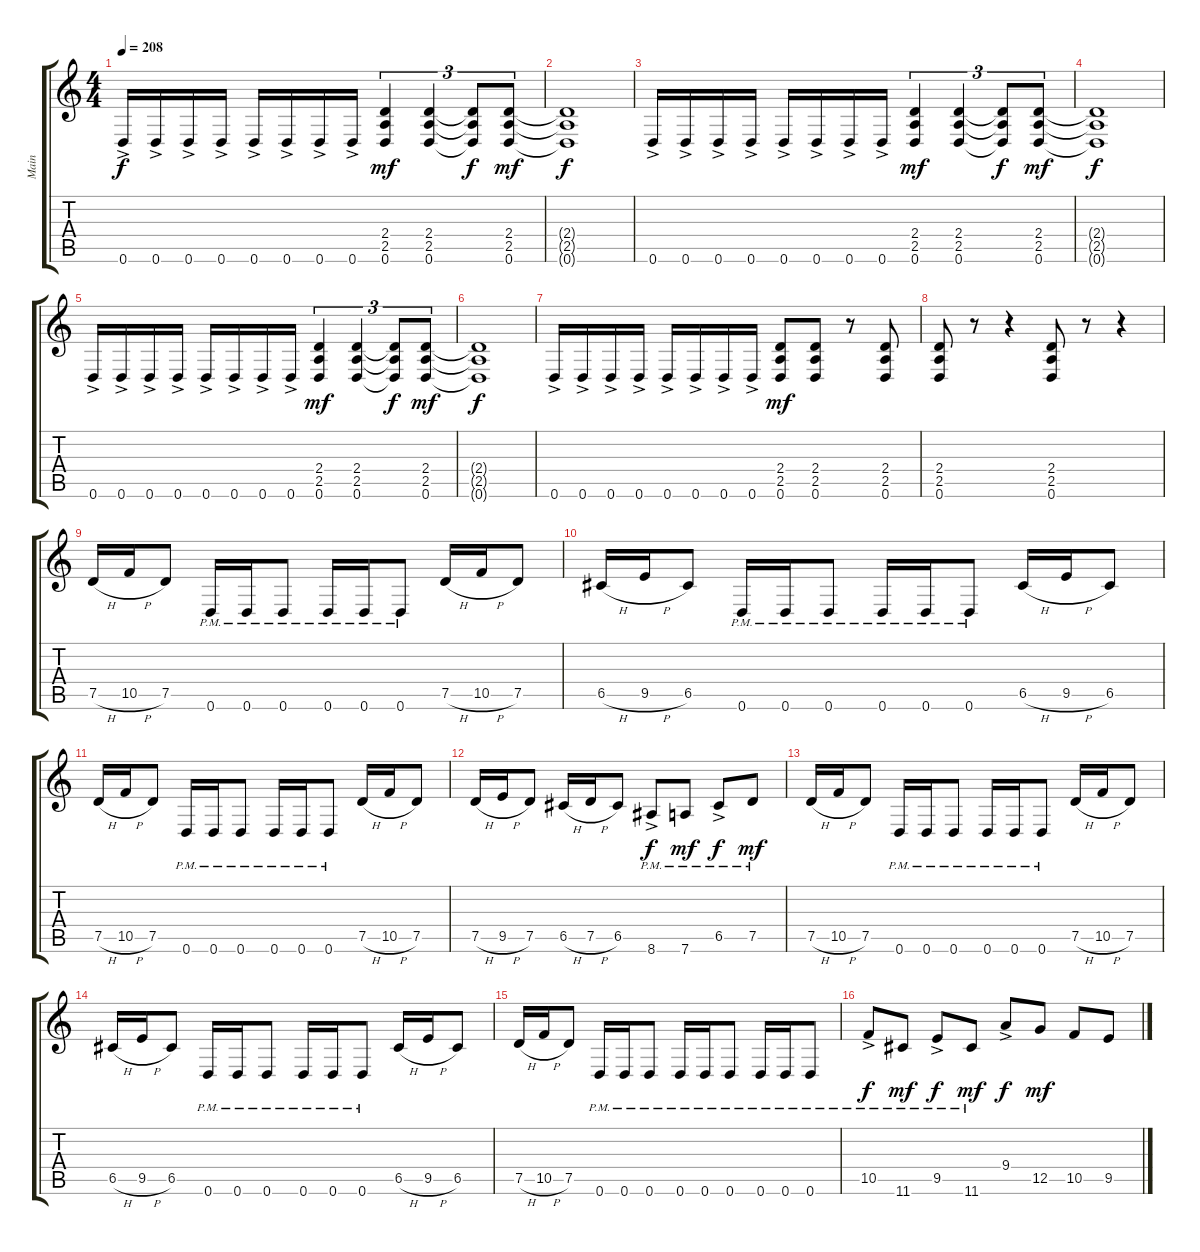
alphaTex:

\track ("Main" "Main") {instrument distortionguitar}
\staff {score tabs}
\tuning (D4 A3 F3 C3 G2 D2) {hide}
\ts (4 4)
\tempo 208
\clef g2
\ks c
0.6{ac}.16{dy f} 0.6{ac}.16 0.6{ac}.16 0.6{ac}.16 0.6{ac}.16 0.6{ac}.16 0.6{ac}.16 0.6{ac}.16 (2.4 2.5 0.6).4{tu (3 2) dy mf} (2.4 2.5 0.6).4{tu (3 2)} (2.4{t} 2.5{t} 0.6{t}).8{tu (3 2) dy f} (2.4 2.5 0.6).8{tu (3 2) dy mf} |
(2.4{t} 2.5{t} 0.6{t}).1{dy f} |
0.6{ac}.16 0.6{ac}.16 0.6{ac}.16 0.6{ac}.16 0.6{ac}.16 0.6{ac}.16 0.6{ac}.16 0.6{ac}.16 (2.4 2.5 0.6).4{tu (3 2) dy mf} (2.4 2.5 0.6).4{tu (3 2)} (2.4{t} 2.5{t} 0.6{t}).8{tu (3 2) dy f} (2.4 2.5 0.6).8{tu (3 2) dy mf} |
(2.4{t} 2.5{t} 0.6{t}).1{dy f} |
0.6{ac}.16 0.6{ac}.16 0.6{ac}.16 0.6{ac}.16 0.6{ac}.16 0.6{ac}.16 0.6{ac}.16 0.6{ac}.16 (2.4 2.5 0.6).4{tu (3 2) dy mf} (2.4 2.5 0.6).4{tu (3 2)} (2.4{t} 2.5{t} 0.6{t}).8{tu (3 2) dy f} (2.4 2.5 0.6).8{tu (3 2) dy mf} |
(2.4{t} 2.5{t} 0.6{t}).1{dy f} |
0.6{ac}.16 0.6{ac}.16 0.6{ac}.16 0.6{ac}.16 0.6{ac}.16 0.6{ac}.16 0.6{ac}.16 0.6{ac}.16 (2.4 2.5 0.6).8{dy mf} (2.4 2.5 0.6).8 r.8 (2.4 2.5 0.6).8 |
(2.4 2.5 0.6).8 r.8 r.4 (2.4 2.5 0.6).8 r.8 r.4 |
7.5{h}.16 10.5{h}.16 7.5.8 0.6{pm}.16 0.6{pm}.16 0.6{pm}.8 0.6{pm}.16 0.6{pm}.16 0.6{pm}.8 7.5{h}.16 10.5{h}.16 7.5.8 |
6.5{h}.16 9.5{h}.16 6.5.8 0.6{pm}.16 0.6{pm}.16 0.6{pm}.8 0.6{pm}.16 0.6{pm}.16 0.6{pm}.8 6.5{h}.16 9.5{h}.16 6.5.8 |
7.5{h}.16 10.5{h}.16 7.5.8 0.6{pm}.16 0.6{pm}.16 0.6{pm}.8 0.6{pm}.16 0.6{pm}.16 0.6{pm}.8 7.5{h}.16 10.5{h}.16 7.5.8 |
7.5{h}.16 9.5{h}.16 7.5.8 6.5{h}.16 7.5{h}.16 6.5.8 8.6{ac pm}.8{dy f} 7.6{pm}.8{dy mf} 6.5{ac pm}.8{dy f} 7.5{pm}.8{dy mf} |
7.5{h}.16 10.5{h}.16 7.5.8 0.6{pm}.16 0.6{pm}.16 0.6{pm}.8 0.6{pm}.16 0.6{pm}.16 0.6{pm}.8 7.5{h}.16 10.5{h}.16 7.5.8 |
6.5{h}.16 9.5{h}.16 6.5.8 0.6{pm}.16 0.6{pm}.16 0.6{pm}.8 0.6{pm}.16 0.6{pm}.16 0.6{pm}.8 6.5{h}.16 9.5{h}.16 6.5.8 |
7.5{h}.16 10.5{h}.16 7.5.8 0.6{pm}.16 0.6{pm}.16 0.6{pm}.8 0.6{pm}.16 0.6{pm}.16 0.6{pm}.8 0.6{pm}.16 0.6{pm}.16 0.6{pm}.8 |
10.5{ac pm}.8{dy f} 11.6{pm}.8{dy mf} 9.5{ac pm}.8{dy f} 11.6{pm}.8{dy mf} 9.4{ac}.8{dy f} 12.5.8{dy mf} 10.5.8 9.5.8
